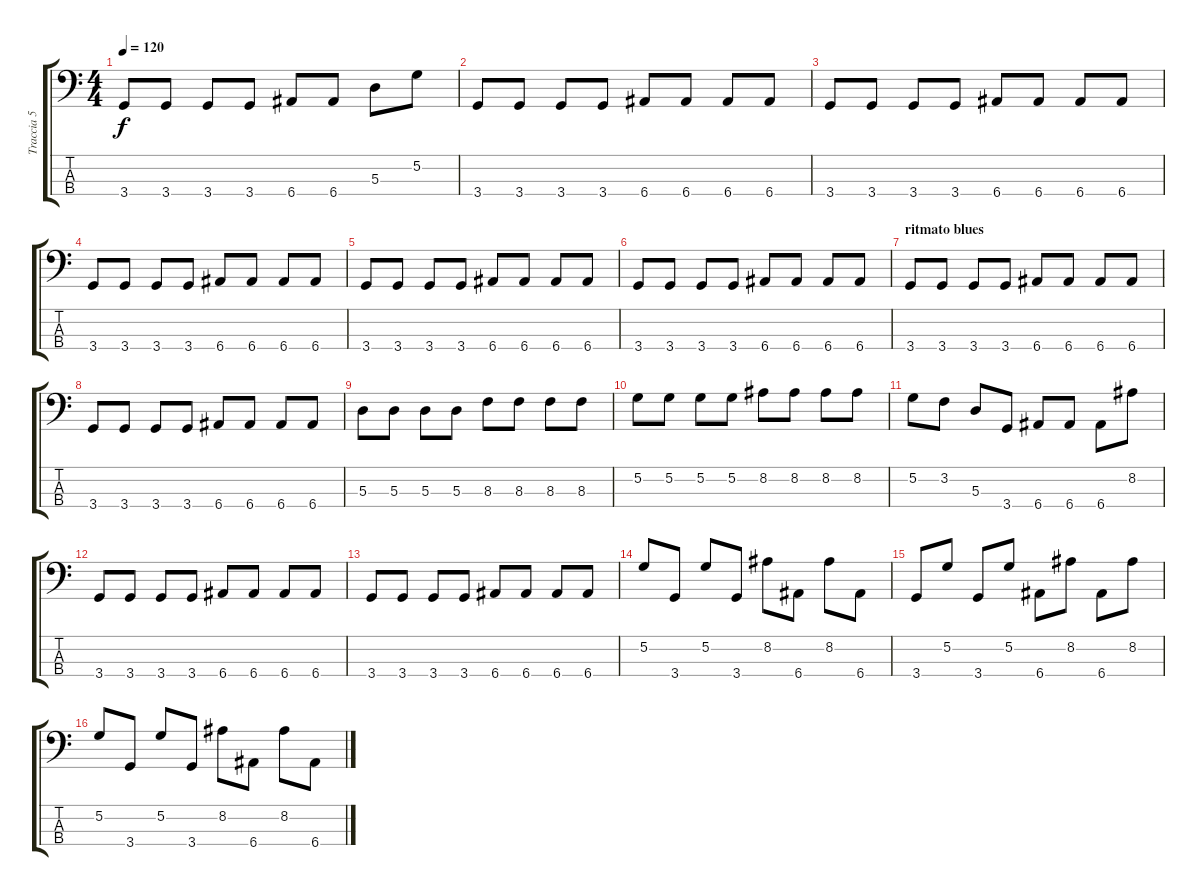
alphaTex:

\track ("Traccia 5" "Traccia 5") {instrument electricbasspick}
\staff {score tabs}
\tuning (G2 D2 A1 E1) {hide}
\ts (4 4)
\tempo 120
\clef f4
\ks c
3.4.8{dy f} 3.4.8 3.4.8 3.4.8 6.4.8 6.4.8 5.3.8 5.2.8 |
3.4.8 3.4.8 3.4.8 3.4.8 6.4.8 6.4.8 6.4.8 6.4.8 |
3.4.8 3.4.8 3.4.8 3.4.8 6.4.8 6.4.8 6.4.8 6.4.8 |
3.4.8 3.4.8 3.4.8 3.4.8 6.4.8 6.4.8 6.4.8 6.4.8 |
3.4.8 3.4.8 3.4.8 3.4.8 6.4.8 6.4.8 6.4.8 6.4.8 |
3.4.8 3.4.8 3.4.8 3.4.8 6.4.8 6.4.8 6.4.8 6.4.8 |
\section ("" "ritmato blues")
3.4.8 3.4.8 3.4.8 3.4.8 6.4.8 6.4.8 6.4.8 6.4.8 |
3.4.8 3.4.8 3.4.8 3.4.8 6.4.8 6.4.8 6.4.8 6.4.8 |
5.3.8 5.3.8 5.3.8 5.3.8 8.3.8 8.3.8 8.3.8 8.3.8 |
5.2.8 5.2.8 5.2.8 5.2.8 8.2.8 8.2.8 8.2.8 8.2.8 |
5.2.8 3.2.8 5.3.8 3.4.8 6.4.8 6.4.8 6.4.8 8.2.8 |
3.4.8 3.4.8 3.4.8 3.4.8 6.4.8 6.4.8 6.4.8 6.4.8 |
3.4.8 3.4.8 3.4.8 3.4.8 6.4.8 6.4.8 6.4.8 6.4.8 |
5.2.8 3.4.8 5.2.8 3.4.8 8.2.8 6.4.8 8.2.8 6.4.8 |
3.4.8 5.2.8 3.4.8 5.2.8 6.4.8 8.2.8 6.4.8 8.2.8 |
5.2.8 3.4.8 5.2.8 3.4.8 8.2.8 6.4.8 8.2.8 6.4.8
